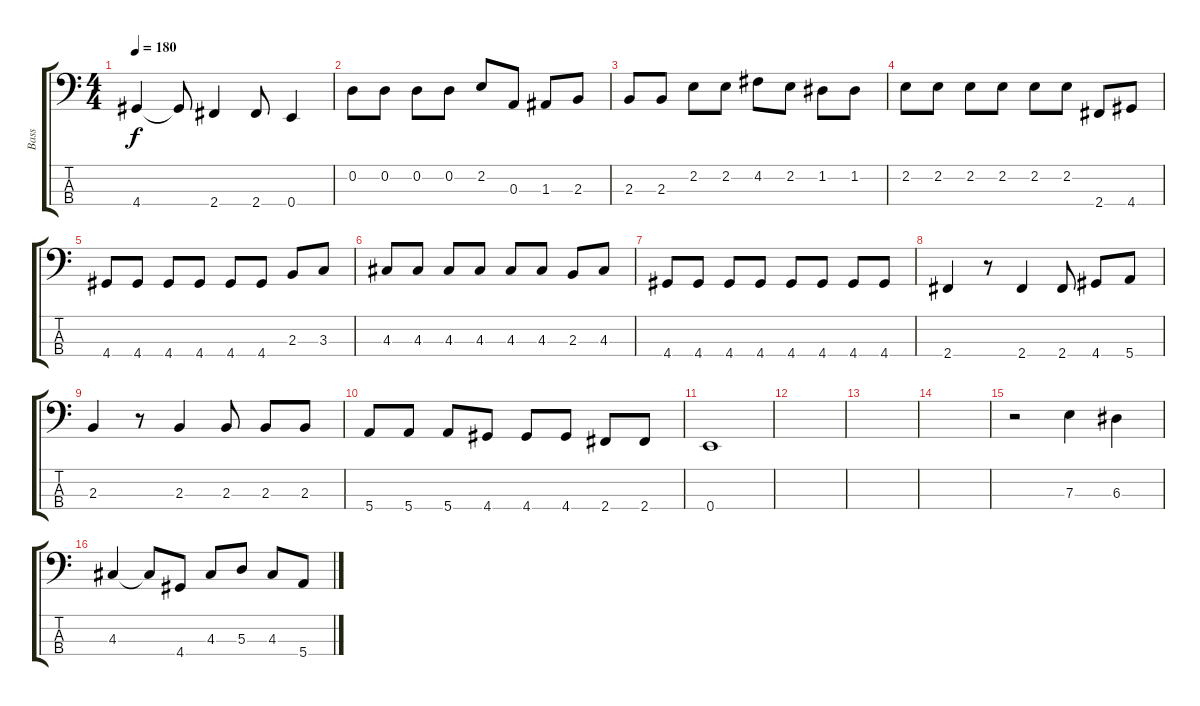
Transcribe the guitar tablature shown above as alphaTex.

\track ("Bass" "Bass") {instrument electricbasspick}
\staff {score tabs}
\tuning (G2 D2 A1 E1) {hide}
\ts (4 4)
\tempo 180
\clef f4
\ks c
4.4.4{dy f} 4.4{t}.8 2.4.4 2.4.8 0.4.4 |
0.2.8 0.2.8 0.2.8 0.2.8 2.2.8 0.3.8 1.3.8 2.3.8 |
2.3.8 2.3.8 2.2.8 2.2.8 4.2.8 2.2.8 1.2.8 1.2.8 |
2.2.8 2.2.8 2.2.8 2.2.8 2.2.8 2.2.8 2.4.8 4.4.8 |
4.4.8 4.4.8 4.4.8 4.4.8 4.4.8 4.4.8 2.3.8 3.3.8 |
4.3.8 4.3.8 4.3.8 4.3.8 4.3.8 4.3.8 2.3.8 4.3.8 |
4.4.8 4.4.8 4.4.8 4.4.8 4.4.8 4.4.8 4.4.8 4.4.8 |
2.4.4 r.8 2.4.4 2.4.8 4.4.8 5.4.8 |
2.3.4 r.8 2.3.4 2.3.8 2.3.8 2.3.8 |
5.4.8 5.4.8 5.4.8 4.4.8 4.4.8 4.4.8 2.4.8 2.4.8 |
0.4.1 |
\section ("" "")
|
|
|
r.2 7.3.4 6.3.4 |
4.3.4 4.3{t}.8 4.4.8 4.3.8 5.3.8 4.3.8 5.4.8
